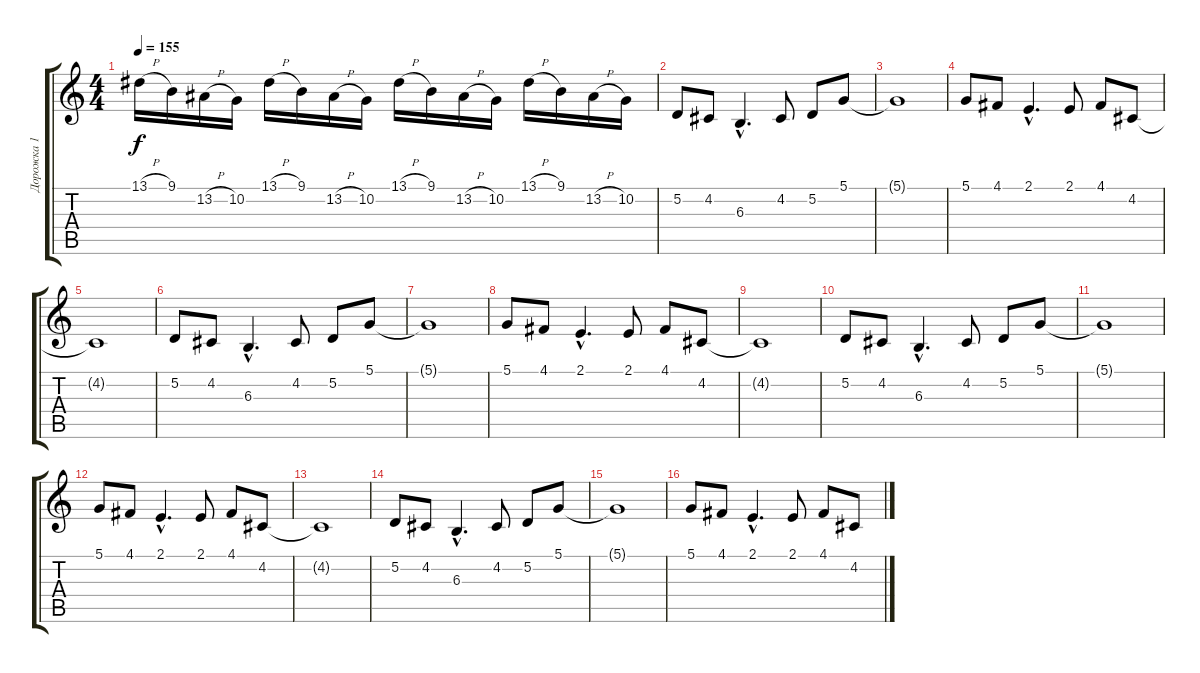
\track ("Дорожка 1" "Дорожка 1") {instrument stringensemble1}
\staff {score tabs}
\tuning (D4 A3 F3 C3 G2 D2) {hide}
\ts (4 4)
\tempo 155
\clef g2
\ks c
13.1{h}.16{dy f} 9.1.16 13.2{h}.16 10.2.16 13.1{h}.16 9.1.16 13.2{h}.16 10.2.16 13.1{h}.16 9.1.16 13.2{h}.16 10.2.16 13.1{h}.16 9.1.16 13.2{h}.16 10.2.16 |
5.2.8 4.2.8 6.3{hac}.4{d} 4.2.8 5.2.8 5.1.8 |
5.1{t}.1 |
5.1.8 4.1.8 2.1{hac}.4{d} 2.1.8 4.1.8 4.2.8 |
4.2{t}.1 |
5.2.8 4.2.8 6.3{hac}.4{d} 4.2.8 5.2.8 5.1.8 |
5.1{t}.1 |
5.1.8 4.1.8 2.1{hac}.4{d} 2.1.8 4.1.8 4.2.8 |
4.2{t}.1 |
5.2.8 4.2.8 6.3{hac}.4{d} 4.2.8 5.2.8 5.1.8 |
5.1{t}.1 |
5.1.8 4.1.8 2.1{hac}.4{d} 2.1.8 4.1.8 4.2.8 |
4.2{t}.1 |
5.2.8 4.2.8 6.3{hac}.4{d} 4.2.8 5.2.8 5.1.8 |
5.1{t}.1 |
5.1.8 4.1.8 2.1{hac}.4{d} 2.1.8 4.1.8 4.2.8
